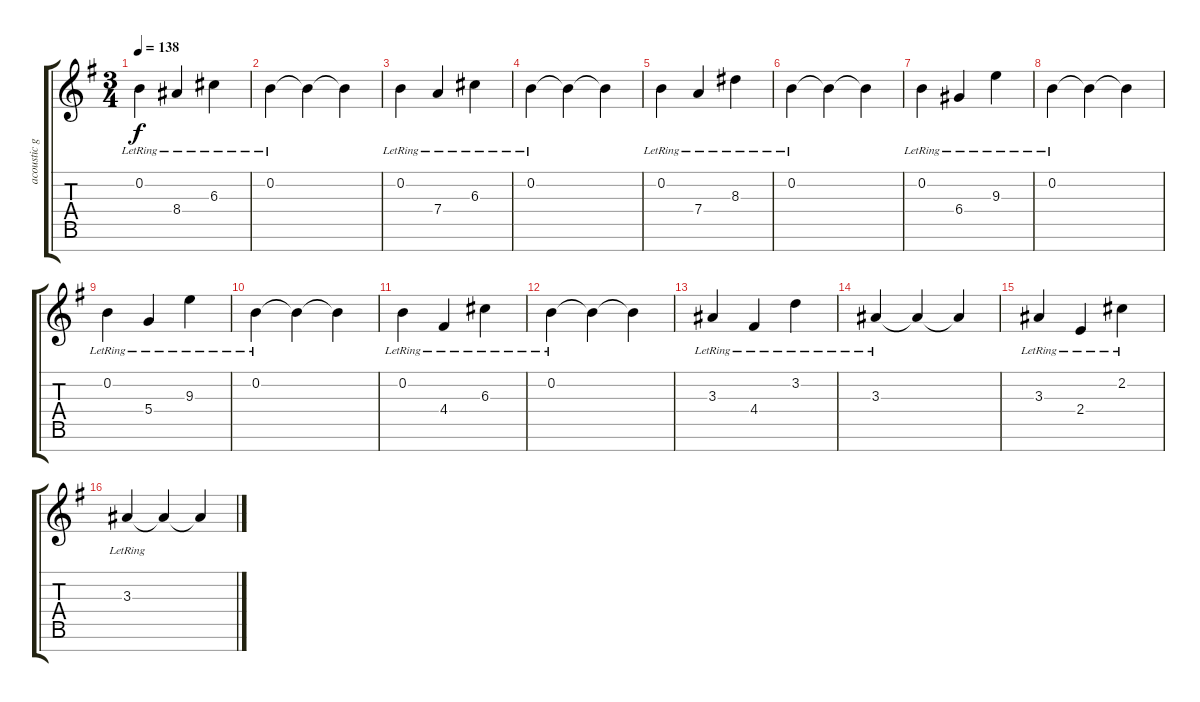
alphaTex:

\track ("acoustic guitar" "acoustic g") {instrument acousticguitarnylon}
\staff {score tabs}
\tuning (E4 B3 G3 D3 A2 E2 B1) {hide}
\ts (3 4)
\tempo 138
\clef g2
\ks eminor
0.2{lr}.4{dy f volume 11} 8.4{lr}.4 6.3{lr}.4 |
0.2{lr}.4 0.2{t}.4 0.2{t}.4 |
0.2{lr}.4{volume 13} 7.4{lr}.4 6.3{lr}.4 |
0.2{lr}.4 0.2{t}.4 0.2{t}.4 |
0.2{lr}.4 7.4{lr}.4 8.3{lr}.4 |
0.2{lr}.4 0.2{t}.4 0.2{t}.4 |
0.2{lr}.4 6.4{lr}.4 9.3{lr}.4 |
0.2{lr}.4 0.2{t}.4 0.2{t}.4 |
0.2{lr}.4 5.4{lr}.4 9.3{lr}.4 |
0.2{lr}.4 0.2{t}.4 0.2{t}.4 |
0.2{lr}.4 4.4{lr}.4 6.3{lr}.4 |
0.2{lr}.4 0.2{t}.4 0.2{t}.4 |
3.3{lr}.4 4.4{lr}.4 3.2{lr}.4 |
3.3{lr}.4 3.3{t}.4 3.3{t}.4 |
3.3{lr}.4 2.4{lr}.4 2.2{lr}.4 |
3.3{lr}.4 3.3{t}.4 3.3{t}.4
